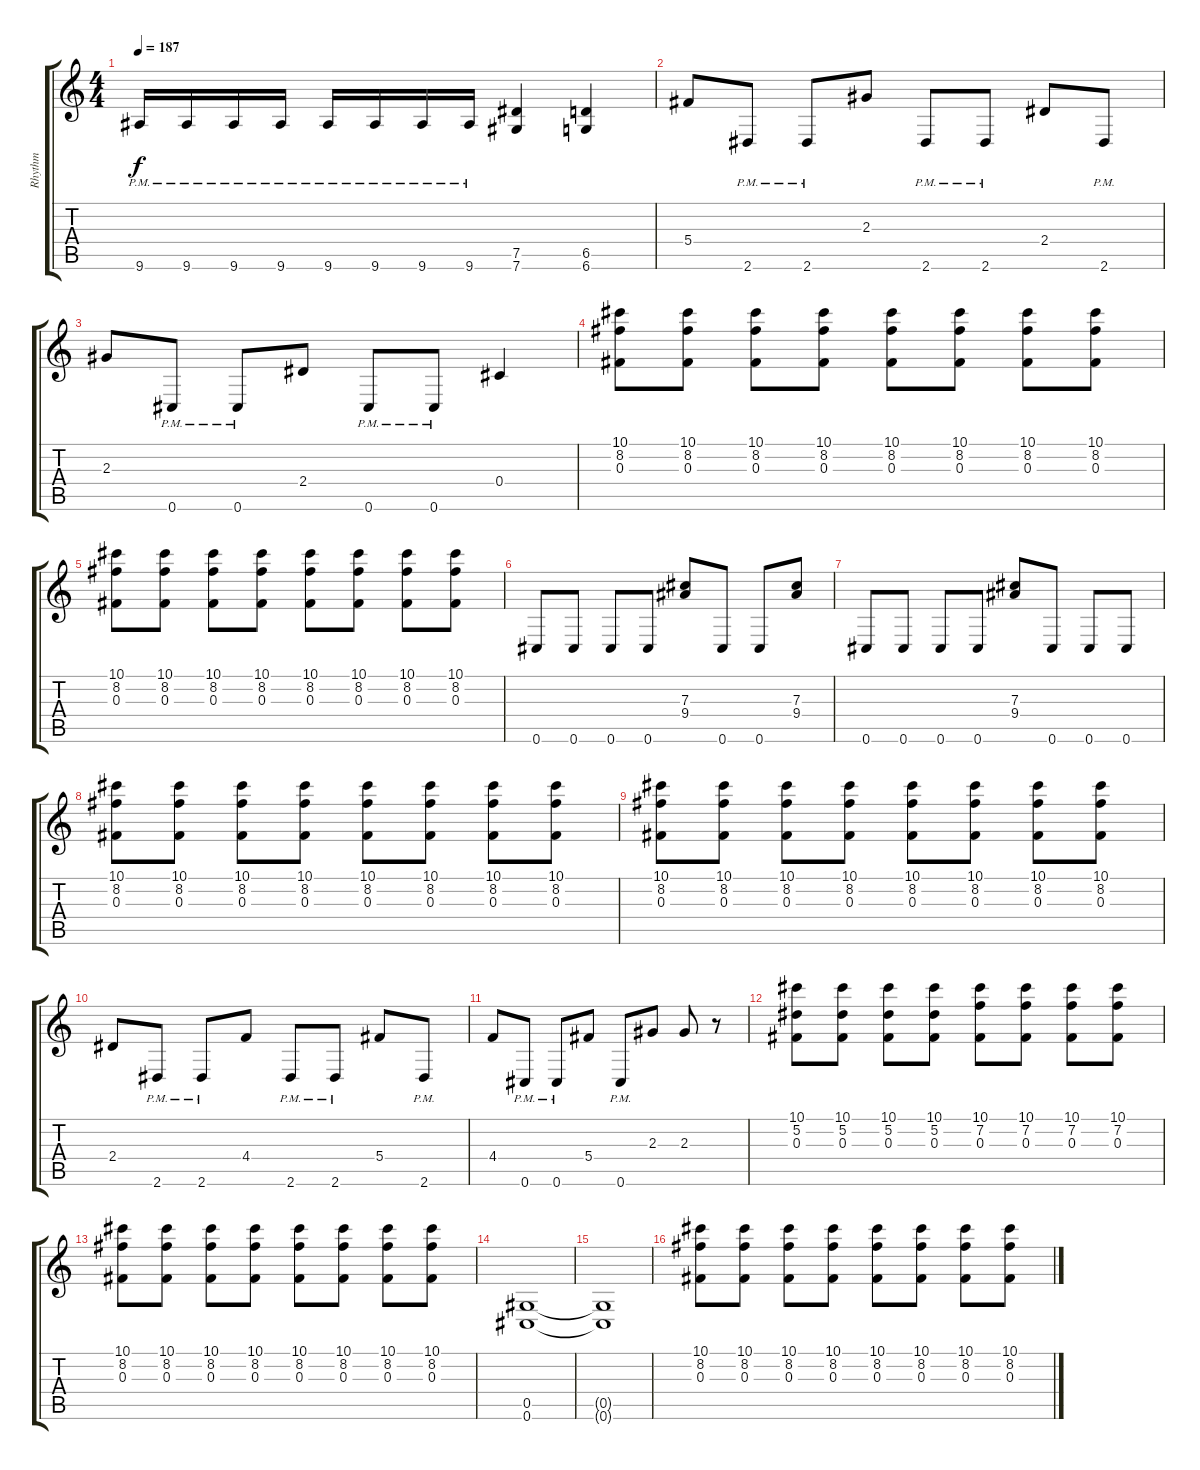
\track ("Rhythm" "Rhythm") {instrument distortionguitar}
\staff {score tabs}
\tuning (Eb4 Bb3 Gb3 Db3 Ab2 Db2) {hide}
\ts (4 4)
\tempo 187
\clef g2
\ks c
9.6{pm}.16{dy f} 9.6{pm}.16 9.6{pm}.16 9.6{pm}.16 9.6{pm}.16 9.6{pm}.16 9.6{pm}.16 9.6{pm}.16 (7.5 7.6).4 (6.5 6.6).4 |
5.4.8 2.6{pm}.8 2.6{pm}.8 2.3.8 2.6{pm}.8 2.6{pm}.8 2.4.8 2.6{pm}.8 |
2.3.8 0.6{pm}.8 0.6{pm}.8 2.4.8 0.6{pm}.8 0.6{pm}.8 0.4.4 |
(10.1 8.2 0.3).8{volume 9} (10.1 8.2 0.3).8 (10.1 8.2 0.3).8 (10.1 8.2 0.3).8 (10.1 8.2 0.3).8 (10.1 8.2 0.3).8 (10.1 8.2 0.3).8 (10.1 8.2 0.3).8 |
(10.1 8.2 0.3).8 (10.1 8.2 0.3).8 (10.1 8.2 0.3).8 (10.1 8.2 0.3).8 (10.1 8.2 0.3).8 (10.1 8.2 0.3).8 (10.1 8.2 0.3).8 (10.1 8.2 0.3).8 |
0.6.8{volume 12} 0.6.8 0.6.8 0.6.8 (7.3 9.4).8 0.6.8 0.6.8 (7.3 9.4).8 |
0.6.8 0.6.8 0.6.8 0.6.8 (7.3 9.4).8 0.6.8 0.6.8 0.6.8 |
(10.1 8.2 0.3).8{volume 9} (10.1 8.2 0.3).8 (10.1 8.2 0.3).8 (10.1 8.2 0.3).8 (10.1 8.2 0.3).8 (10.1 8.2 0.3).8 (10.1 8.2 0.3).8 (10.1 8.2 0.3).8 |
(10.1 8.2 0.3).8 (10.1 8.2 0.3).8 (10.1 8.2 0.3).8 (10.1 8.2 0.3).8 (10.1 8.2 0.3).8 (10.1 8.2 0.3).8 (10.1 8.2 0.3).8 (10.1 8.2 0.3).8 |
2.4.8 2.6{pm}.8 2.6{pm}.8 4.4.8 2.6{pm}.8 2.6{pm}.8 5.4.8 2.6{pm}.8 |
4.4.8 0.6{pm}.8 0.6{pm}.8 5.4.8 0.6{pm}.8 2.3.8 2.3.8 r.8 |
(10.1 5.2 0.3).8{volume 9} (10.1 5.2 0.3).8 (10.1 5.2 0.3).8 (10.1 5.2 0.3).8 (10.1 7.2 0.3).8 (10.1 7.2 0.3).8 (10.1 7.2 0.3).8 (10.1 7.2 0.3).8 |
(10.1 8.2 0.3).8 (10.1 8.2 0.3).8 (10.1 8.2 0.3).8 (10.1 8.2 0.3).8 (10.1 8.2 0.3).8 (10.1 8.2 0.3).8 (10.1 8.2 0.3).8 (10.1 8.2 0.3).8 |
(0.5 0.6).1 |
(0.5{t} 0.6{t}).1 |
(10.1 8.2 0.3).8{volume 9} (10.1 8.2 0.3).8 (10.1 8.2 0.3).8 (10.1 8.2 0.3).8 (10.1 8.2 0.3).8 (10.1 8.2 0.3).8 (10.1 8.2 0.3).8 (10.1 8.2 0.3).8
